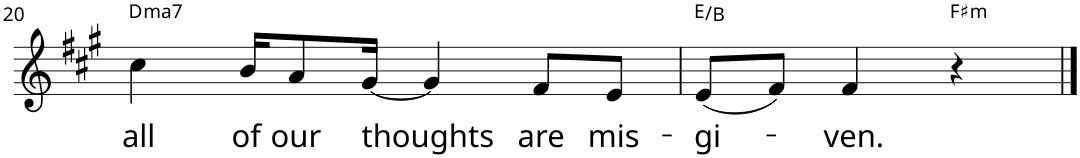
**kern	**text	**harte
*part1	*part1	*part1
*staff1	*staff1	*
*I"[Voice]	*	*
!!LO:PB:g=z
*clefG2	*	*
*k[f#c#g#]	*	*
*A:	*	*
*M4/4	*	*
=20	=20	=20
!	!LO:LY:b	!LO:H:kt=ma7
4cc#\	all	D:maj7
!	!LO:LY:b	!
16b/KL	of	.
!	!LO:LY:b	!
8a/	our	.
!	!LO:LY:b	!
[16g#/Jk	thoughts	.
4g#/]	.	.
!	!LO:LY:b	!
8f#/L	are	.
!	!LO:LY:b	!
8e/J	mis-	.
=21	=21	=21
!	!LO:LY:b	!
(8e/L	-gi-	E:maj/5
8f#/J)	.	.
!	!LO:LY:b	!
4f#/	-ven.	.
!	!	!LO:H:kt=m
4r	.	F#:min
==	==	==
*-	*-	*-
